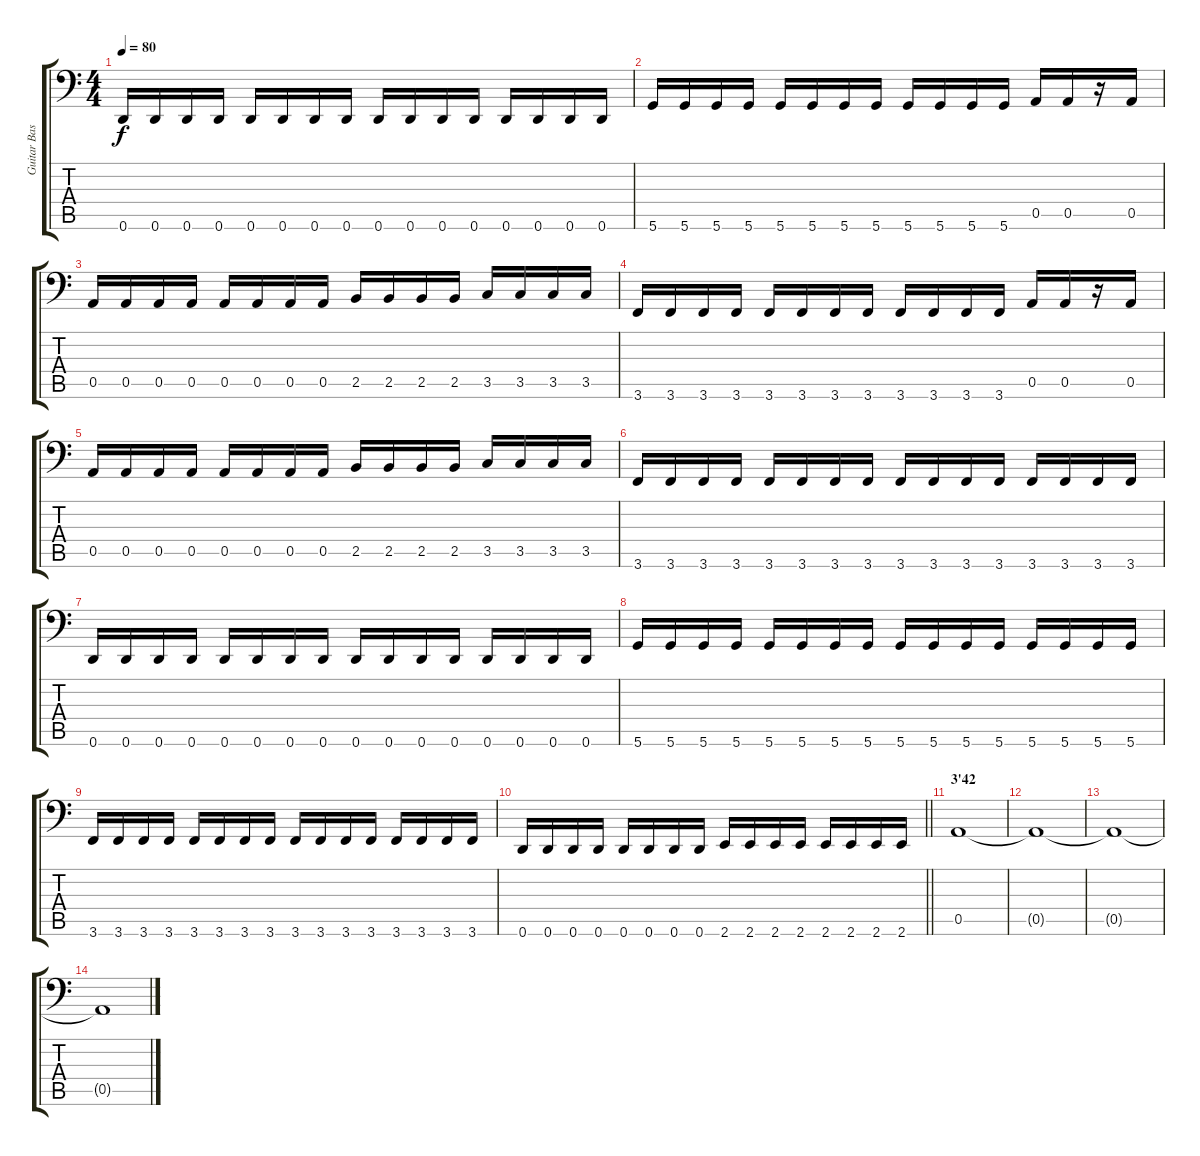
\track ("Guitar Bass" "Guitar Bas") {instrument electricbassfinger}
\staff {score tabs}
\tuning (Gb3 D3 A2 E2 A1 D1) {hide}
\ts (4 4)
\tempo 80
\clef f4
\ks c
0.6.16{dy f} 0.6.16 0.6.16 0.6.16 0.6.16 0.6.16 0.6.16 0.6.16 0.6.16 0.6.16 0.6.16 0.6.16 0.6.16 0.6.16 0.6.16 0.6.16 |
5.6.16 5.6.16 5.6.16 5.6.16 5.6.16 5.6.16 5.6.16 5.6.16 5.6.16 5.6.16 5.6.16 5.6.16 0.5.16 0.5.16 r.16 0.5.16 |
0.5.16 0.5.16 0.5.16 0.5.16 0.5.16 0.5.16 0.5.16 0.5.16 2.5.16 2.5.16 2.5.16 2.5.16 3.5.16 3.5.16 3.5.16 3.5.16 |
3.6.16 3.6.16 3.6.16 3.6.16 3.6.16 3.6.16 3.6.16 3.6.16 3.6.16 3.6.16 3.6.16 3.6.16 0.5.16 0.5.16 r.16 0.5.16 |
0.5.16 0.5.16 0.5.16 0.5.16 0.5.16 0.5.16 0.5.16 0.5.16 2.5.16 2.5.16 2.5.16 2.5.16 3.5.16 3.5.16 3.5.16 3.5.16 |
3.6.16 3.6.16 3.6.16 3.6.16 3.6.16 3.6.16 3.6.16 3.6.16 3.6.16 3.6.16 3.6.16 3.6.16 3.6.16 3.6.16 3.6.16 3.6.16 |
0.6.16 0.6.16 0.6.16 0.6.16 0.6.16 0.6.16 0.6.16 0.6.16 0.6.16 0.6.16 0.6.16 0.6.16 0.6.16 0.6.16 0.6.16 0.6.16 |
5.6.16 5.6.16 5.6.16 5.6.16 5.6.16 5.6.16 5.6.16 5.6.16 5.6.16 5.6.16 5.6.16 5.6.16 5.6.16 5.6.16 5.6.16 5.6.16 |
3.6.16 3.6.16 3.6.16 3.6.16 3.6.16 3.6.16 3.6.16 3.6.16 3.6.16 3.6.16 3.6.16 3.6.16 3.6.16 3.6.16 3.6.16 3.6.16 |
\barLineRight lightlight
0.6.16 0.6.16 0.6.16 0.6.16 0.6.16 0.6.16 0.6.16 0.6.16 2.6.16 2.6.16 2.6.16 2.6.16 2.6.16 2.6.16 2.6.16 2.6.16 |
\section ("" "3'42")
0.5.1 |
0.5{t}.1 |
0.5{t}.1 |
0.5{t}.1
